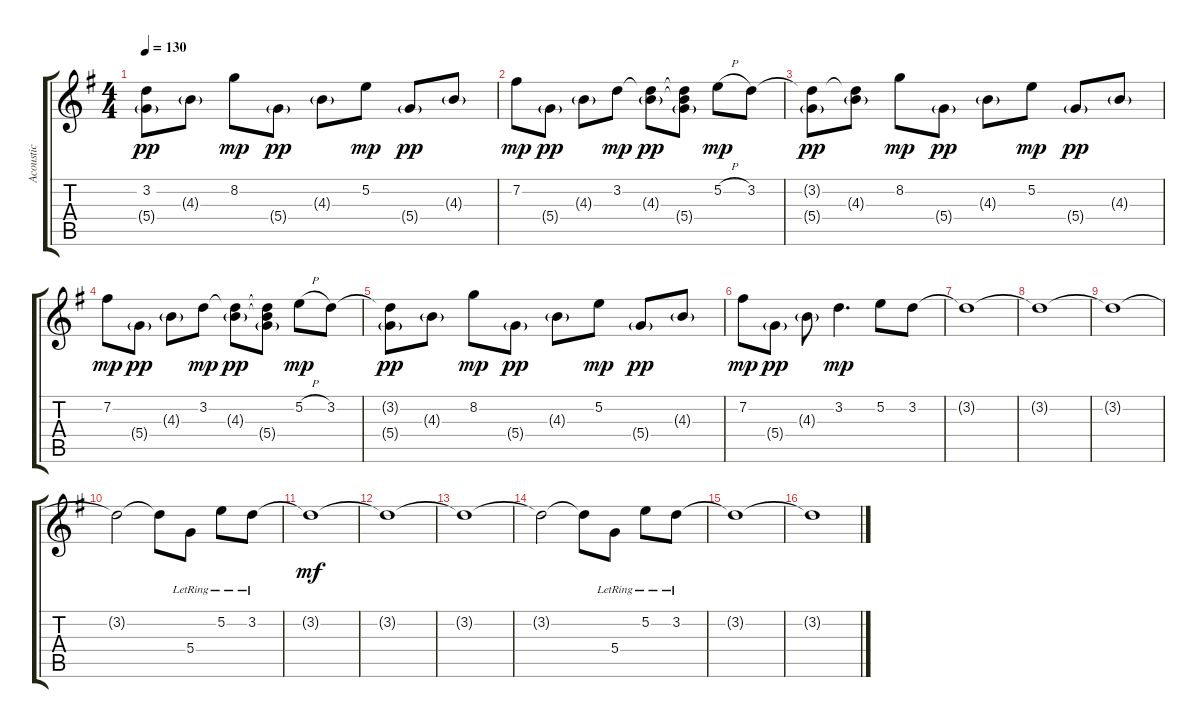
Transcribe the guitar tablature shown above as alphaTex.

\track ("Acoustic" "Acoustic") {instrument acousticguitarsteel}
\staff {score tabs}
\tuning (E4 B3 G3 D3 A2 E2) {hide}
\ts (4 4)
\tempo 130
\clef g2
\ks g
(3.2{t} 5.4{g}).8{dy pp} 4.3{g}.8 8.2.8{dy mp} 5.4{g}.8{dy pp} 4.3{g}.8 5.2.8{dy mp} 5.4{g}.8{dy pp} 4.3{g}.8 |
7.2.8{dy mp} 5.4{g}.8{dy pp} 4.3{g}.8 3.2.8{dy mp} (3.2{t} 4.3{g}).8{dy pp} (3.2{t} 4.3{t} 5.4{g}).8 5.2{h}.8{dy mp} 3.2.8 |
(3.2{t} 5.4{g}).8{dy pp} (3.2{t} 4.3{g}).8 8.2.8{dy mp} 5.4{g}.8{dy pp} 4.3{g}.8 5.2.8{dy mp} 5.4{g}.8{dy pp} 4.3{g}.8 |
7.2.8{dy mp} 5.4{g}.8{dy pp} 4.3{g}.8 3.2.8{dy mp} (3.2{t} 4.3{g}).8{dy pp} (3.2{t} 4.3{t} 5.4{g}).8 5.2{h}.8{dy mp} 3.2.8 |
(3.2{t} 5.4{g}).8{dy pp} 4.3{g}.8 8.2.8{dy mp} 5.4{g}.8{dy pp} 4.3{g}.8 5.2.8{dy mp} 5.4{g}.8{dy pp} 4.3{g}.8 |
7.2.8{dy mp} 5.4{g}.8{dy pp} 4.3{g}.8 3.2.4{d dy mp} 5.2.8 3.2.8 |
3.2{t}.1 |
3.2{t}.1 |
3.2{t}.1 |
3.2{t}.2 3.2{t}.8 5.4{lr}.8 5.2{lr}.8 3.2{lr}.8 |
3.2{t}.1{dy mf} |
3.2{t}.1 |
3.2{t}.1 |
3.2{t}.2 3.2{t}.8 5.4{lr}.8 5.2{lr}.8 3.2{lr}.8 |
3.2{t}.1 |
3.2{t}.1
